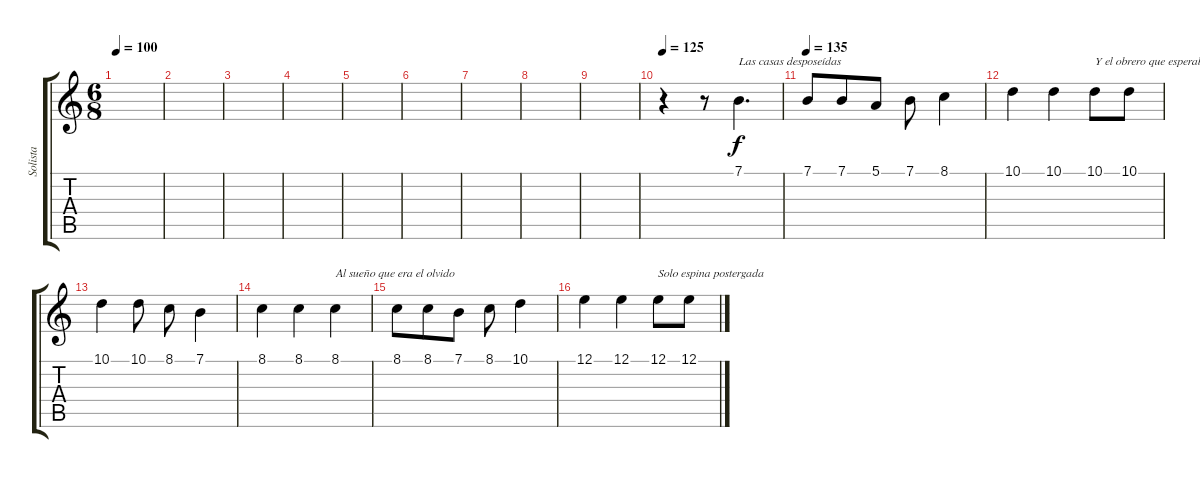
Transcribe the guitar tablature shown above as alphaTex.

\track ("Solista" "Solista") {instrument synthstrings2}
\staff {score tabs}
\tuning (E4 B3 G3 D3 A2 E2) {hide}
\ts (6 8)
\tempo 100
\clef g2
\ks c
|
|
|
|
|
|
|
|
|
\tempo 125
r.4 r.8 7.1.4{d txt "Las casas desposeídas"} |
\tempo 135
7.1.8 7.1.8 5.1.8 7.1.8 8.1.4 |
10.1.4 10.1.4 10.1.8{txt "Y el obrero que esperaba"} 10.1.8 |
10.1.4 10.1.8 8.1.8 7.1.4 |
8.1.4 8.1.4 8.1.4{txt "Al sueño que era el olvido"} |
8.1.8 8.1.8 7.1.8 8.1.8 10.1.4 |
12.1.4 12.1.4 12.1.8{txt "Solo espina postergada"} 12.1.8
